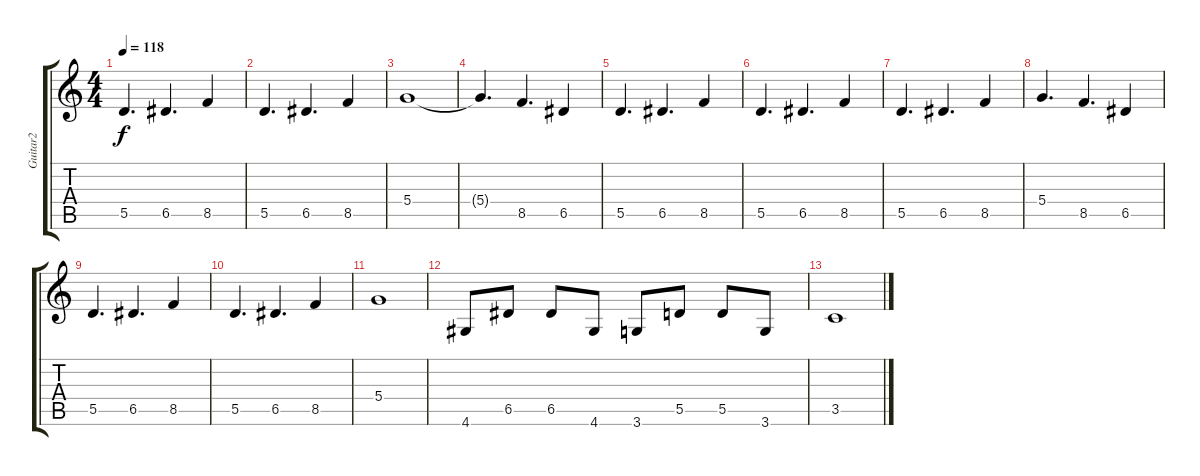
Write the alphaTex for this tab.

\track ("Guitar2" "Guitar2") {instrument distortionguitar}
\staff {score tabs}
\tuning (E4 B3 G3 D3 A2 E2) {hide}
\ts (4 4)
\tempo 118
\clef g2
\ks c
5.5.4{d dy f} 6.5.4{d} 8.5.4 |
5.5.4{d} 6.5.4{d} 8.5.4 |
5.4.1 |
5.4{t}.4{d} 8.5.4{d} 6.5.4 |
5.5.4{d} 6.5.4{d} 8.5.4 |
5.5.4{d} 6.5.4{d} 8.5.4 |
5.5.4{d} 6.5.4{d} 8.5.4 |
5.4.4{d} 8.5.4{d} 6.5.4 |
5.5.4{d} 6.5.4{d} 8.5.4 |
5.5.4{d} 6.5.4{d} 8.5.4 |
5.4.1 |
4.6.8 6.5.8 6.5.8 4.6.8 3.6.8 5.5.8 5.5.8 3.6.8 |
3.5.1
